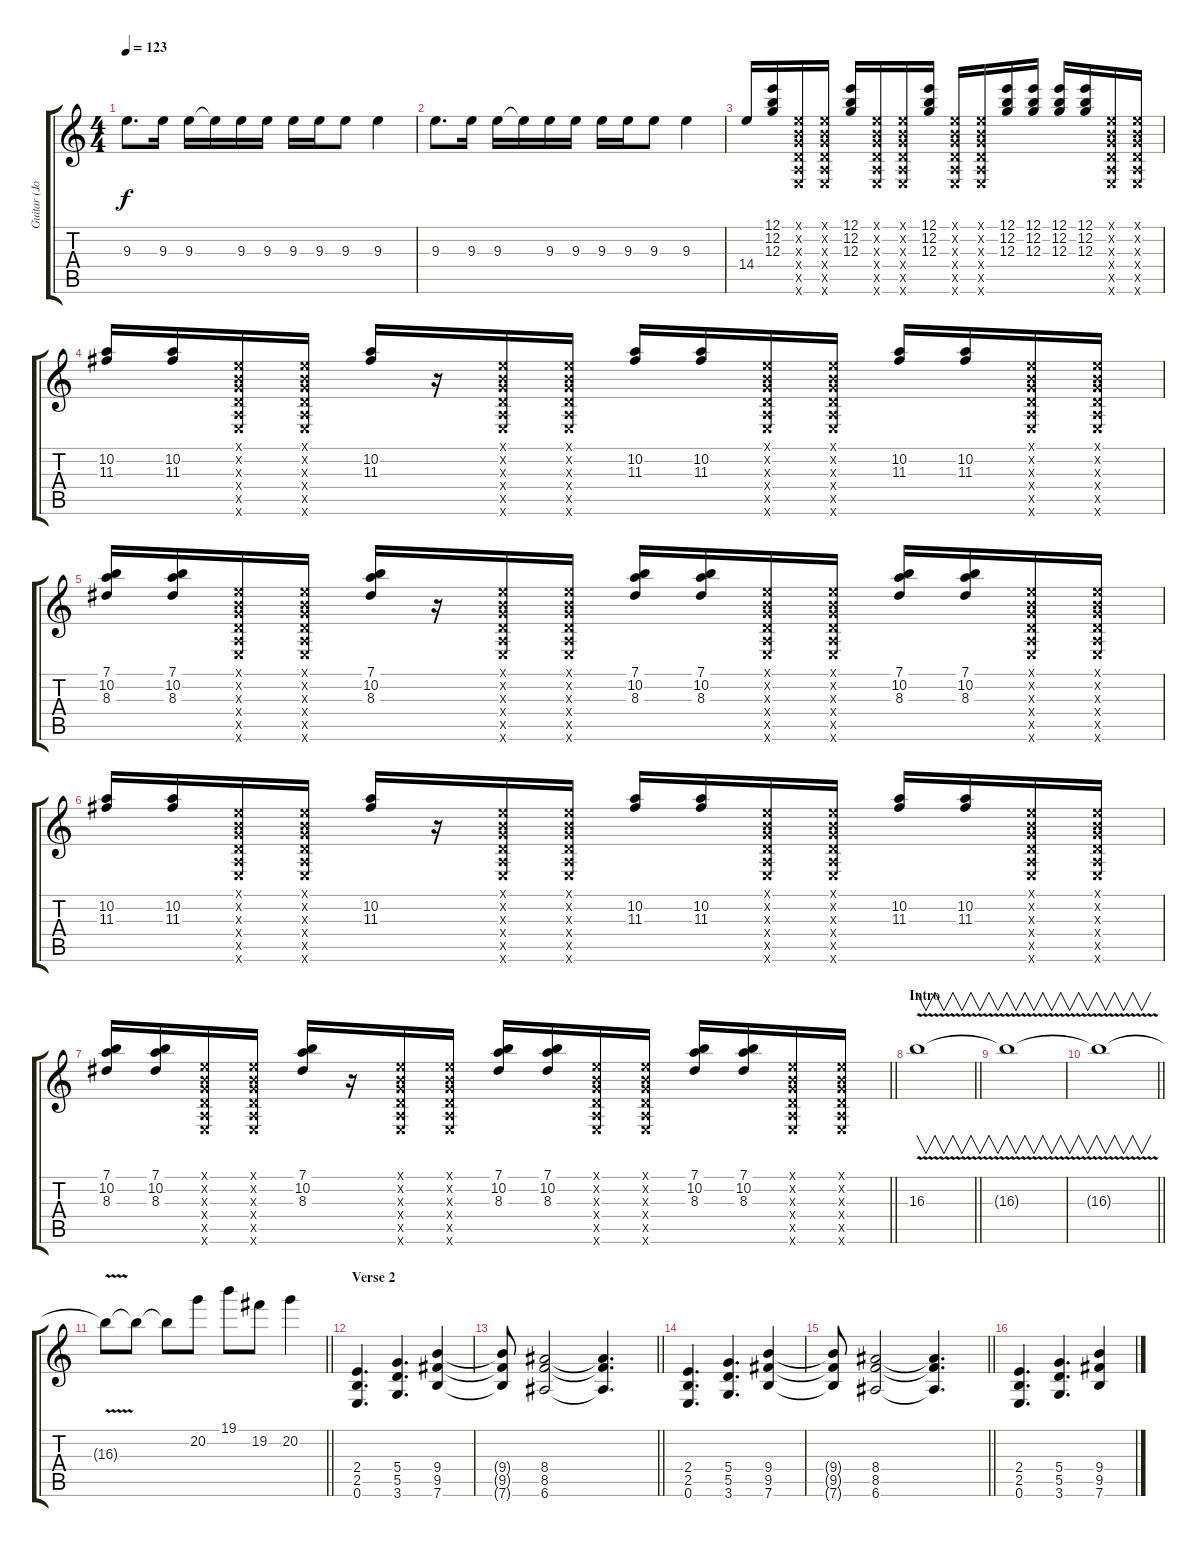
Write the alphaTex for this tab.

\track ("Guitar (Josh Klinghoffer" "Guitar (Jo") {instrument distortionguitar}
\staff {score tabs}
\tuning (E4 B3 G3 D3 A2 E2) {hide}
\ts (4 4)
\tempo 123
\clef g2
\ks c
9.3.8{d dy f} 9.3.16 9.3.16 9.3{t}.16 9.3.16 9.3.16 9.3.16 9.3.16 9.3.8 9.3.4 |
9.3.8{d} 9.3.16 9.3.16 9.3{t}.16 9.3.16 9.3.16 9.3.16 9.3.16 9.3.8 9.3.4 |
14.4.16 (12.1 12.2 12.3).16 (0.1{x} 0.2{x} 0.3{x} 0.4{x} 0.5{x} 0.6{x}).16 (0.1{x} 0.2{x} 0.3{x} 0.4{x} 0.5{x} 0.6{x}).16 (12.1 12.2 12.3).16 (0.1{x} 0.2{x} 0.3{x} 0.4{x} 0.5{x} 0.6{x}).16 (0.1{x} 0.2{x} 0.3{x} 0.4{x} 0.5{x} 0.6{x}).16 (12.1 12.2 12.3).16 (0.1{x} 0.2{x} 0.3{x} 0.4{x} 0.5{x} 0.6{x}).16 (0.1{x} 0.2{x} 0.3{x} 0.4{x} 0.5{x} 0.6{x}).16 (12.1 12.2 12.3).16 (12.1 12.2 12.3).16 (12.1 12.2 12.3).16 (12.1 12.2 12.3).16 (0.1{x} 0.2{x} 0.3{x} 0.4{x} 0.5{x} 0.6{x}).16 (0.1{x} 0.2{x} 0.3{x} 0.4{x} 0.5{x} 0.6{x}).16 |
(10.2 11.3).16 (10.2 11.3).16 (0.1{x} 0.2{x} 0.3{x} 0.4{x} 0.5{x} 0.6{x}).16 (0.1{x} 0.2{x} 0.3{x} 0.4{x} 0.5{x} 0.6{x}).16 (10.2 11.3).16 r.16 (0.1{x} 0.2{x} 0.3{x} 0.4{x} 0.5{x} 0.6{x}).16 (0.1{x} 0.2{x} 0.3{x} 0.4{x} 0.5{x} 0.6{x}).16 (10.2 11.3).16 (10.2 11.3).16 (0.1{x} 0.2{x} 0.3{x} 0.4{x} 0.5{x} 0.6{x}).16 (0.1{x} 0.2{x} 0.3{x} 0.4{x} 0.5{x} 0.6{x}).16 (10.2 11.3).16 (10.2 11.3).16 (0.1{x} 0.2{x} 0.3{x} 0.4{x} 0.5{x} 0.6{x}).16 (0.1{x} 0.2{x} 0.3{x} 0.4{x} 0.5{x} 0.6{x}).16 |
(7.1 10.2 8.3).16 (7.1 10.2 8.3).16 (0.1{x} 0.2{x} 0.3{x} 0.4{x} 0.5{x} 0.6{x}).16 (0.1{x} 0.2{x} 0.3{x} 0.4{x} 0.5{x} 0.6{x}).16 (7.1 10.2 8.3).16 r.16 (0.1{x} 0.2{x} 0.3{x} 0.4{x} 0.5{x} 0.6{x}).16 (0.1{x} 0.2{x} 0.3{x} 0.4{x} 0.5{x} 0.6{x}).16 (7.1 10.2 8.3).16 (7.1 10.2 8.3).16 (0.1{x} 0.2{x} 0.3{x} 0.4{x} 0.5{x} 0.6{x}).16 (0.1{x} 0.2{x} 0.3{x} 0.4{x} 0.5{x} 0.6{x}).16 (7.1 10.2 8.3).16 (7.1 10.2 8.3).16 (0.1{x} 0.2{x} 0.3{x} 0.4{x} 0.5{x} 0.6{x}).16 (0.1{x} 0.2{x} 0.3{x} 0.4{x} 0.5{x} 0.6{x}).16 |
(10.2 11.3).16 (10.2 11.3).16 (0.1{x} 0.2{x} 0.3{x} 0.4{x} 0.5{x} 0.6{x}).16 (0.1{x} 0.2{x} 0.3{x} 0.4{x} 0.5{x} 0.6{x}).16 (10.2 11.3).16 r.16 (0.1{x} 0.2{x} 0.3{x} 0.4{x} 0.5{x} 0.6{x}).16 (0.1{x} 0.2{x} 0.3{x} 0.4{x} 0.5{x} 0.6{x}).16 (10.2 11.3).16 (10.2 11.3).16 (0.1{x} 0.2{x} 0.3{x} 0.4{x} 0.5{x} 0.6{x}).16 (0.1{x} 0.2{x} 0.3{x} 0.4{x} 0.5{x} 0.6{x}).16 (10.2 11.3).16 (10.2 11.3).16 (0.1{x} 0.2{x} 0.3{x} 0.4{x} 0.5{x} 0.6{x}).16 (0.1{x} 0.2{x} 0.3{x} 0.4{x} 0.5{x} 0.6{x}).16 |
\barLineRight lightlight
(7.1 10.2 8.3).16 (7.1 10.2 8.3).16 (0.1{x} 0.2{x} 0.3{x} 0.4{x} 0.5{x} 0.6{x}).16 (0.1{x} 0.2{x} 0.3{x} 0.4{x} 0.5{x} 0.6{x}).16 (7.1 10.2 8.3).16 r.16 (0.1{x} 0.2{x} 0.3{x} 0.4{x} 0.5{x} 0.6{x}).16 (0.1{x} 0.2{x} 0.3{x} 0.4{x} 0.5{x} 0.6{x}).16 (7.1 10.2 8.3).16 (7.1 10.2 8.3).16 (0.1{x} 0.2{x} 0.3{x} 0.4{x} 0.5{x} 0.6{x}).16 (0.1{x} 0.2{x} 0.3{x} 0.4{x} 0.5{x} 0.6{x}).16 (7.1 10.2 8.3).16 (7.1 10.2 8.3).16 (0.1{x} 0.2{x} 0.3{x} 0.4{x} 0.5{x} 0.6{x}).16 (0.1{x} 0.2{x} 0.3{x} 0.4{x} 0.5{x} 0.6{x}).16 |
\section ("" "Intro")
\barLineRight lightlight
16.3{v}.1{v instrument distortionguitar} |
16.3{v t}.1{v} |
\barLineRight lightlight
16.3{v t}.1{v} |
\barLineRight lightlight
16.3{t}.8 16.3{t}.8 16.3{t}.8 20.2.8 19.1.8 19.2.8 20.2.4 |
\section ("" "Verse 2")
(2.4 2.5 0.6).4{d} (5.4 5.5 3.6).4{d} (9.4 9.5 7.6).4 |
\barLineRight lightlight
(9.4{t} 9.5{t} 7.6{t}).8 (8.4 8.5 6.6).2 (8.4{t} 8.5{t} 6.6{t}).4{d} |
(2.4 2.5 0.6).4{d} (5.4 5.5 3.6).4{d} (9.4 9.5 7.6).4 |
\barLineRight lightlight
(9.4{t} 9.5{t} 7.6{t}).8 (8.4 8.5 6.6).2 (8.4{t} 8.5{t} 6.6{t}).4{d} |
(2.4 2.5 0.6).4{d} (5.4 5.5 3.6).4{d} (9.4 9.5 7.6).4
